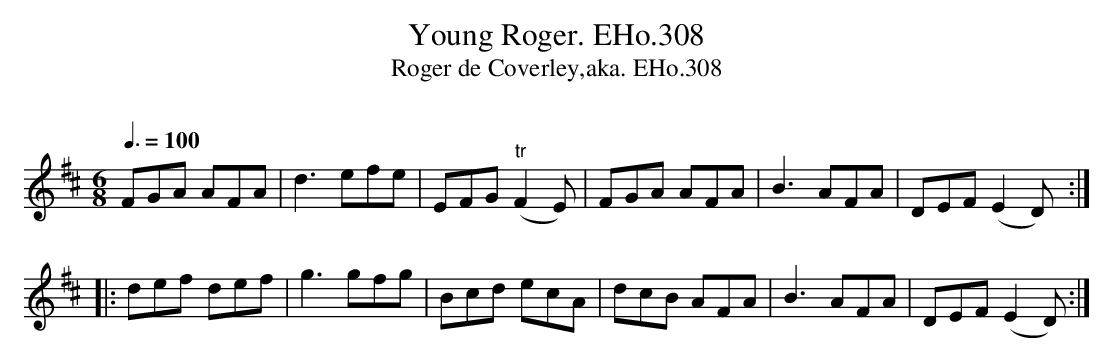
X:1
T:Young Roger. EHo.308
T:Roger de Coverley,aka. EHo.308
M:6/8
L:1/8
Q:3/8=100
O:
K:D
FGA AFA | d3 efe | EFG ("tr"F2E) | FGA AFA | B3 AFA | DEF(E2D) :|
|: def def | g3gfg | Bcd ecA | dcB AFA | B3AFA | DEF (E2D) :|
